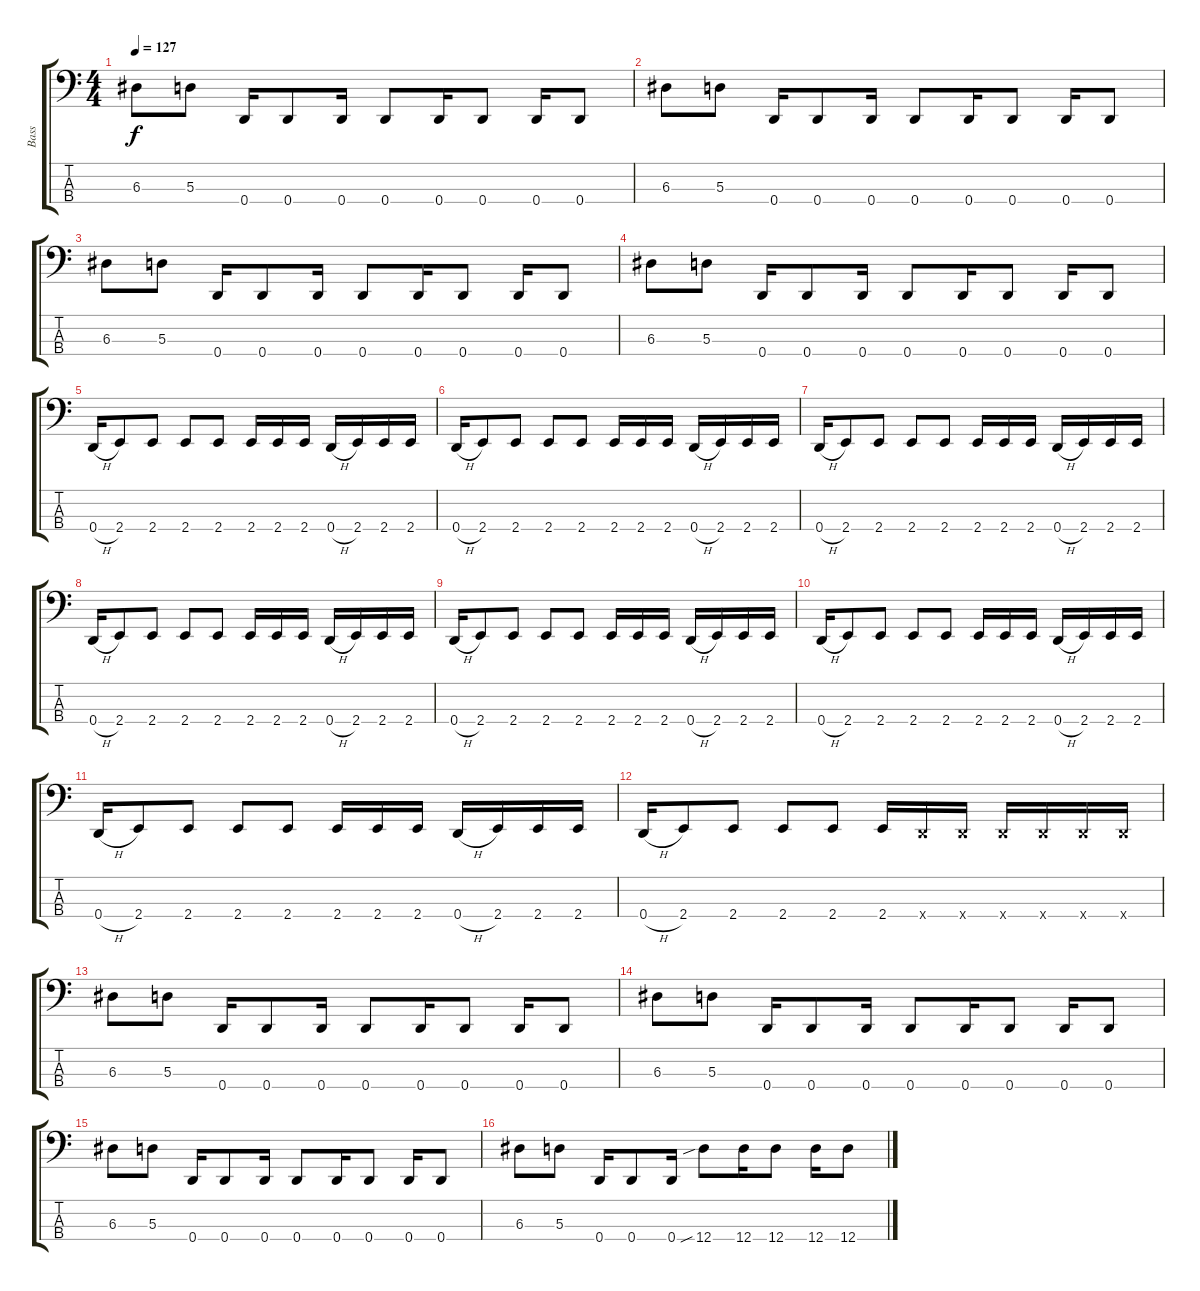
\track ("Bass" "Bass") {instrument electricbassfinger}
\staff {score tabs}
\tuning (G2 D2 A1 D1) {hide}
\ts (4 4)
\tempo 127
\clef f4
\ks c
6.3.8{dy f} 5.3.8 0.4.16 0.4.8 0.4.16 0.4.8 0.4.16 0.4.8 0.4.16 0.4.8 |
6.3.8 5.3.8 0.4.16 0.4.8 0.4.16 0.4.8 0.4.16 0.4.8 0.4.16 0.4.8 |
6.3.8 5.3.8 0.4.16 0.4.8 0.4.16 0.4.8 0.4.16 0.4.8 0.4.16 0.4.8 |
6.3.8 5.3.8 0.4.16 0.4.8 0.4.16 0.4.8 0.4.16 0.4.8 0.4.16 0.4.8 |
0.4{h}.16 2.4.8 2.4.8 2.4.8 2.4.8 2.4.16 2.4.16 2.4.16 0.4{h}.16 2.4.16 2.4.16 2.4.16 |
0.4{h}.16 2.4.8 2.4.8 2.4.8 2.4.8 2.4.16 2.4.16 2.4.16 0.4{h}.16 2.4.16 2.4.16 2.4.16 |
0.4{h}.16 2.4.8 2.4.8 2.4.8 2.4.8 2.4.16 2.4.16 2.4.16 0.4{h}.16 2.4.16 2.4.16 2.4.16 |
0.4{h}.16 2.4.8 2.4.8 2.4.8 2.4.8 2.4.16 2.4.16 2.4.16 0.4{h}.16 2.4.16 2.4.16 2.4.16 |
0.4{h}.16 2.4.8 2.4.8 2.4.8 2.4.8 2.4.16 2.4.16 2.4.16 0.4{h}.16 2.4.16 2.4.16 2.4.16 |
0.4{h}.16 2.4.8 2.4.8 2.4.8 2.4.8 2.4.16 2.4.16 2.4.16 0.4{h}.16 2.4.16 2.4.16 2.4.16 |
0.4{h}.16 2.4.8 2.4.8 2.4.8 2.4.8 2.4.16 2.4.16 2.4.16 0.4{h}.16 2.4.16 2.4.16 2.4.16 |
0.4{h}.16 2.4.8 2.4.8 2.4.8 2.4.8 2.4.16 0.4{x}.16 0.4{x}.16 0.4{x}.16 0.4{x}.16 0.4{x}.16 0.4{x}.16 |
6.3.8 5.3.8 0.4.16 0.4.8 0.4.16 0.4.8 0.4.16 0.4.8 0.4.16 0.4.8 |
6.3.8 5.3.8 0.4.16 0.4.8 0.4.16 0.4.8 0.4.16 0.4.8 0.4.16 0.4.8 |
6.3.8 5.3.8 0.4.16 0.4.8 0.4.16 0.4.8 0.4.16 0.4.8 0.4.16 0.4.8 |
6.3.8 5.3.8 0.4.16 0.4.8 0.4.16 12.4{sib}.8 12.4.16 12.4.8 12.4.16 12.4.8
